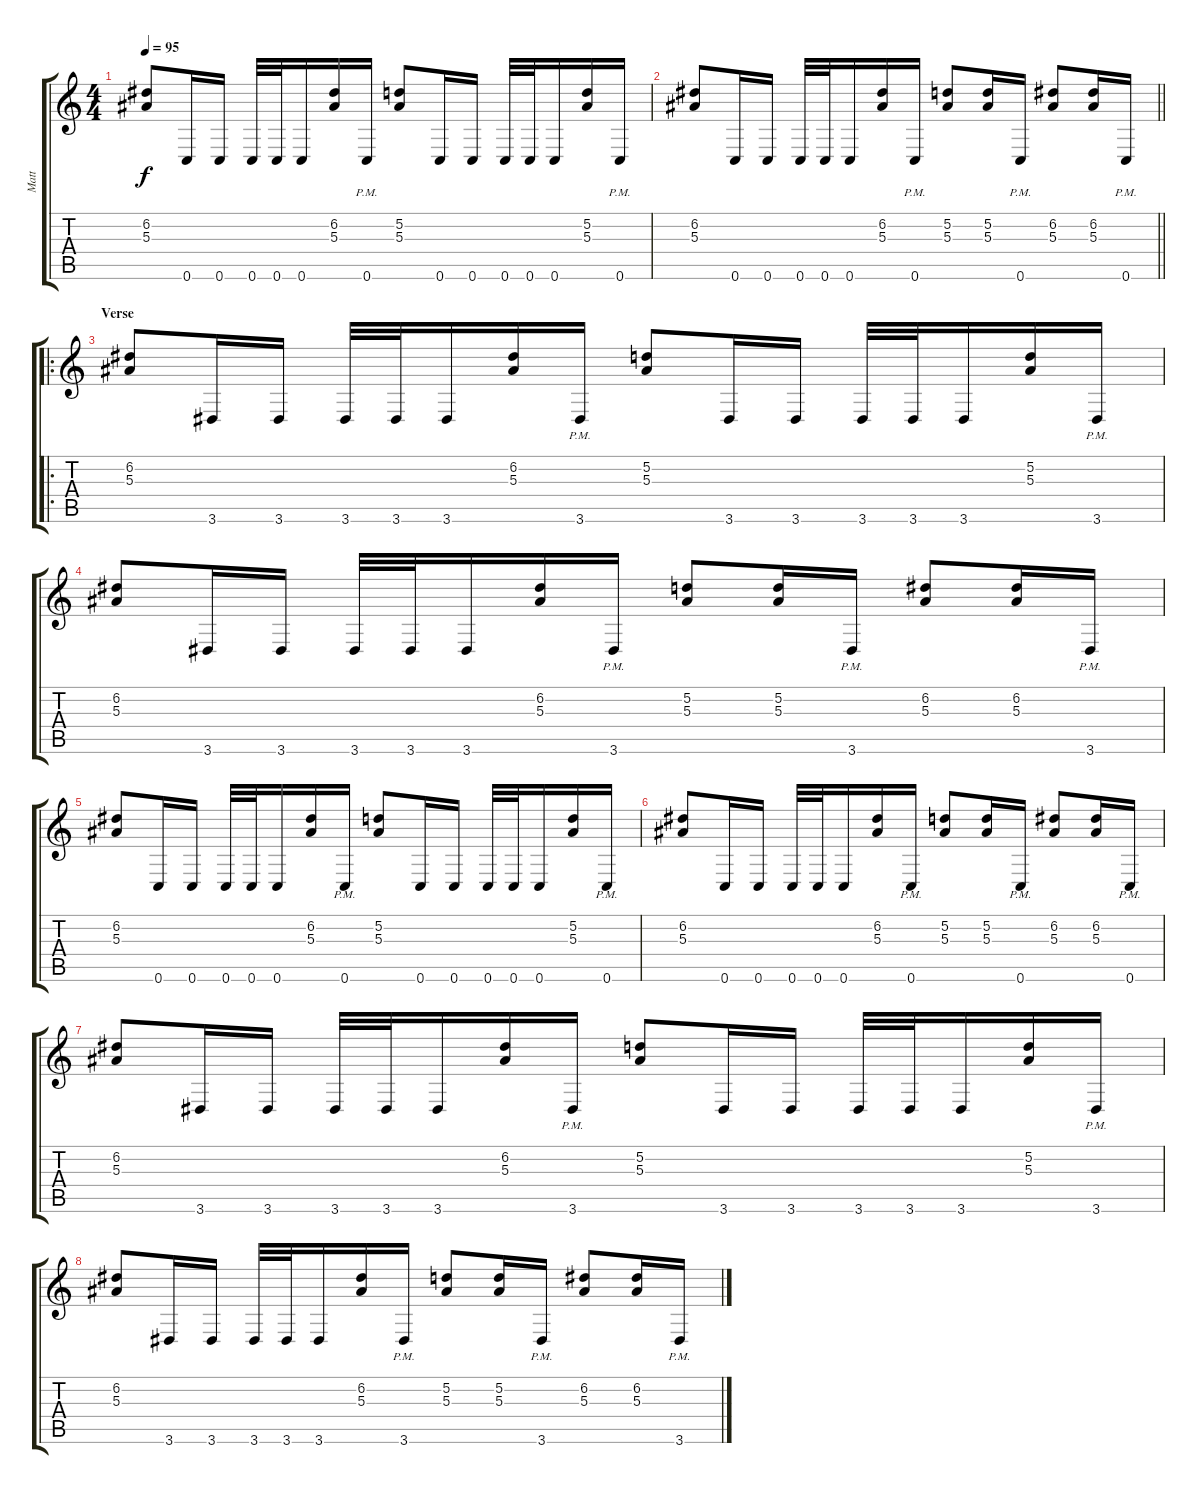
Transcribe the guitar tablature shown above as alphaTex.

\track ("Matt" "Matt") {instrument electricguitarclean}
\staff {score tabs}
\tuning (D4 A3 F3 C3 G2 C2) {hide}
\ts (4 4)
\tempo 95
\clef g2
\ks c
(6.2 5.3).8{dy f} 0.6.16 0.6.16 0.6.32 0.6.32 0.6.16 (6.2 5.3).16 0.6{pm}.16 (5.2 5.3).8 0.6.16 0.6.16 0.6.32 0.6.32 0.6.16 (5.2 5.3).16 0.6{pm}.16 |
\barLineRight lightlight
(6.2 5.3).8 0.6.16 0.6.16 0.6.32 0.6.32 0.6.16 (6.2 5.3).16 0.6{pm}.16 (5.2 5.3).8 (5.2 5.3).16 0.6{pm}.16 (6.2 5.3).8 (6.2 5.3).16 0.6{pm}.16 |
\ro
\section ("" "Verse")
(6.2 5.3).8 3.6.16 3.6.16 3.6.32 3.6.32 3.6.16 (6.2 5.3).16 3.6{pm}.16 (5.2 5.3).8 3.6.16 3.6.16 3.6.32 3.6.32 3.6.16 (5.2 5.3).16 3.6{pm}.16 |
(6.2 5.3).8 3.6.16 3.6.16 3.6.32 3.6.32 3.6.16 (6.2 5.3).16 3.6{pm}.16 (5.2 5.3).8 (5.2 5.3).16 3.6{pm}.16 (6.2 5.3).8 (6.2 5.3).16 3.6{pm}.16 |
(6.2 5.3).8 0.6.16 0.6.16 0.6.32 0.6.32 0.6.16 (6.2 5.3).16 0.6{pm}.16 (5.2 5.3).8 0.6.16 0.6.16 0.6.32 0.6.32 0.6.16 (5.2 5.3).16 0.6{pm}.16 |
(6.2 5.3).8 0.6.16 0.6.16 0.6.32 0.6.32 0.6.16 (6.2 5.3).16 0.6{pm}.16 (5.2 5.3).8 (5.2 5.3).16 0.6{pm}.16 (6.2 5.3).8 (6.2 5.3).16 0.6{pm}.16 |
(6.2 5.3).8 3.6.16 3.6.16 3.6.32 3.6.32 3.6.16 (6.2 5.3).16 3.6{pm}.16 (5.2 5.3).8 3.6.16 3.6.16 3.6.32 3.6.32 3.6.16 (5.2 5.3).16 3.6{pm}.16 |
(6.2 5.3).8 3.6.16 3.6.16 3.6.32 3.6.32 3.6.16 (6.2 5.3).16 3.6{pm}.16 (5.2 5.3).8 (5.2 5.3).16 3.6{pm}.16 (6.2 5.3).8 (6.2 5.3).16 3.6{pm}.16
